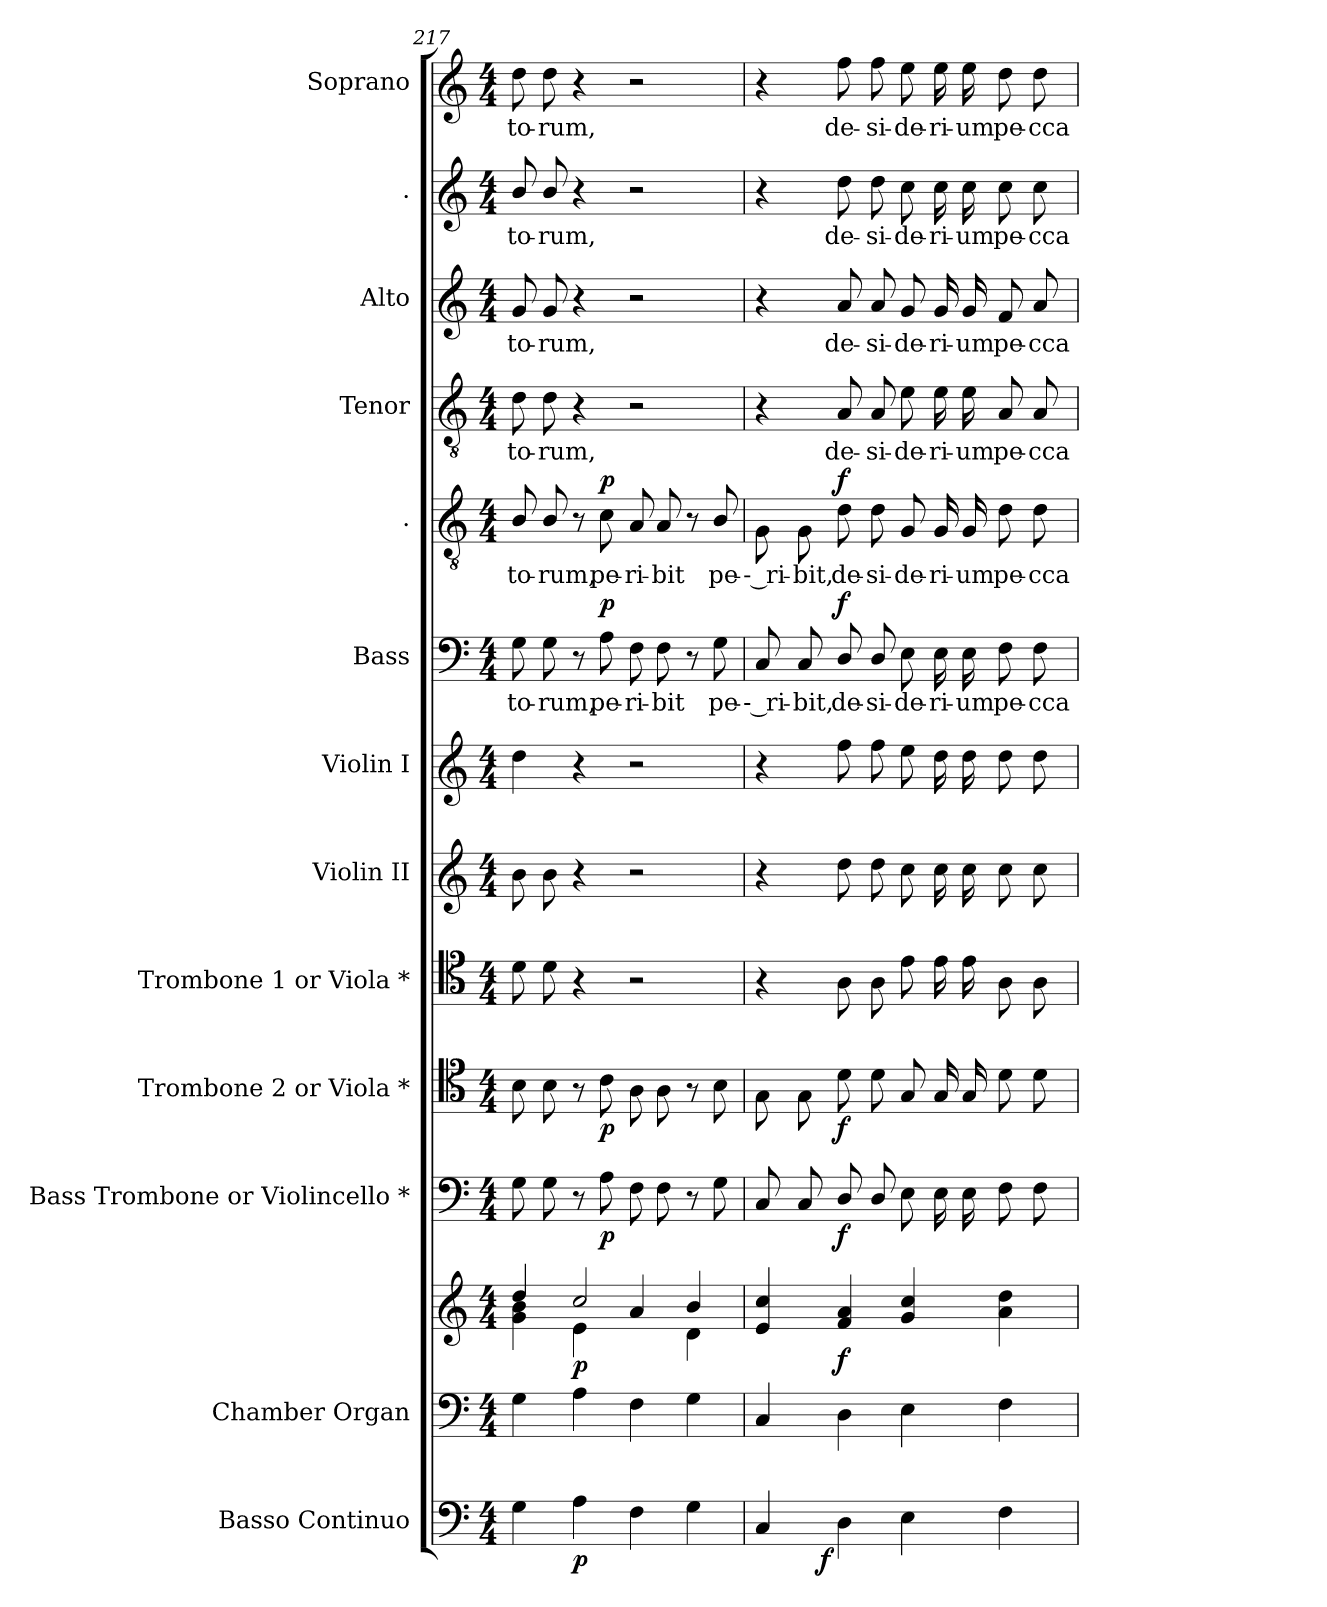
**kern	**dynam	**kern	**kern	**dynam	**kern	**dynam	**kern	**dynam	**kern	**kern	**kern	**kern	**text	**dynam	**kern	**text	**dynam	**kern	**text	**kern	**text	**kern	**text	**kern	**text
*part13	*part13	*part12	*part12	*part12	*part11	*part11	*part10	*part10	*part9	*part8	*part7	*part6	*part6	*part6	*part5	*part5	*part5	*part4	*part4	*part3	*part3	*part2	*part2	*part1	*part1
*staff14	*staff14	*staff13	*staff12	*staff12/13	*staff11	*staff11	*staff10	*staff10	*staff9	*staff8	*staff7	*staff6	*staff6	*staff6	*staff5	*staff5	*staff5	*staff4	*staff4	*staff3	*staff3	*staff2	*staff2	*staff1	*staff1
*I"Basso  Continuo	*	*I"Chamber  Organ	*	*	*I"Bass Trombone or Violincello *	*	*I"Trombone 2 or Viola *	*	*I"Trombone 1 or Viola *	*I"Violin II	*I"Violin I	*I"Bass	*	*	*I".	*	*	*I"Tenor	*	*I"Alto	*	*I".	*	*I"Soprano	*
*I'B Cont	*	*I'Org.	*	*	*I'B. Tbn.	*	*I'Tbn 2	*	*I'Tbn 1	*I'Vln. II	*I'Vln. I	*I'B.	*	*	*	*	*	*I'T,	*	*I'A.	*	*	*	*I'S.	*
*clefF4	*	*clefF4	*clefG2	*	*clefF4	*	*clefC4	*	*clefC4	*clefG2	*clefG2	*clefF4	*	*	*clefGv2	*	*	*clefGv2	*	*clefG2	*	*clefG2	*	*clefG2	*
*ITrd7c12	*	*	*	*	*	*	*	*	*	*	*	*	*	*	*ITrd7c12	*	*	*ITrd7c12	*	*	*	*	*	*	*
*k[]	*	*k[]	*k[]	*	*k[]	*	*k[]	*	*k[]	*k[]	*k[]	*k[]	*	*	*k[]	*	*	*k[]	*	*k[]	*	*k[]	*	*k[]	*
*C:	*	*C:	*C:	*	*C:	*	*C:	*	*C:	*C:	*C:	*C:	*	*	*C:	*	*	*C:	*	*C:	*	*C:	*	*C:	*
*M4/4	*	*M4/4	*M4/4	*	*M4/4	*	*M4/4	*	*M4/4	*M4/4	*M4/4	*M4/4	*	*	*M4/4	*	*	*M4/4	*	*M4/4	*	*M4/4	*	*M4/4	*
=217	=217	=217	=217	=217	=217	=217	=217	=217	=217	=217	=217	=217	=217	=217	=217	=217	=217	=217	=217	=217	=217	=217	=217	=217	=217
*	*	*	*^	*	*	*	*	*	*	*	*	*	*	*	*	*	*	*	*	*	*	*	*	*	*
!	!	!	!	!	!	!	!	!	!	!	!	!	!	!LO:LY:b:color=#000000	!	!	!	!	!	!	!	!	!	!	!	!
!	!	!	!	!	!	!	!	!	!	!	!	!	!	!	!	!	!LO:LY:b:color=#000000	!	!	!	!	!	!	!	!	!
!	!	!	!	!	!	!	!	!	!	!	!	!	!	!	!	!	!	!	!	!LO:LY:b:color=#000000	!	!	!	!	!	!
!	!	!	!	!	!	!	!	!	!	!	!	!	!	!	!	!	!	!	!	!	!	!LO:LY:b:color=#000000	!	!	!	!
!	!	!	!	!	!	!	!	!	!	!	!	!	!	!	!	!	!	!	!	!	!	!	!	!LO:LY:b:color=#000000	!	!
!	!	!	!	!	!	!	!	!	!	!	!	!	!	!	!	!	!	!	!	!	!	!	!	!	!	!LO:LY:b:color=#000000
4GGi\	.	4Gi\	4ddi/	4gi\ 4bi	.	8Gi\	.	8Bi\	.	8di\	8bi\	4ddi\	8Gi\	-to-	.	8BBi/	-to-	.	8Di\	-to-	8gi/	-to-	8bi/	-to-	8ddi\	-to-
!	!	!	!	!	!	!	!	!	!	!	!	!	!	!LO:LY:b:color=#000000	!	!	!	!	!	!	!	!	!	!	!	!
!	!	!	!	!	!	!	!	!	!	!	!	!	!	!	!	!	!LO:LY:b:color=#000000	!	!	!	!	!	!	!	!	!
!	!	!	!	!	!	!	!	!	!	!	!	!	!	!	!	!	!	!	!	!LO:LY:b:color=#000000	!	!	!	!	!	!
!	!	!	!	!	!	!	!	!	!	!	!	!	!	!	!	!	!	!	!	!	!	!LO:LY:b:color=#000000	!	!	!	!
!	!	!	!	!	!	!	!	!	!	!	!	!	!	!	!	!	!	!	!	!	!	!	!	!LO:LY:b:color=#000000	!	!
!	!	!	!	!	!	!	!	!	!	!	!	!	!	!	!	!	!	!	!	!	!	!	!	!	!	!LO:LY:b:color=#000000
.	.	.	.	.	.	8Gi\	.	8Bi\	.	8di\	8bi\	.	8Gi\	-rum,	.	8BBi/	-rum,	.	8Di\	-rum,	8gi/	-rum,	8bi/	-rum,	8ddi\	-rum,
4AAi\	p	4Ai\	2cci/	4ei\	p	8r	.	8r	.	4r	4r	4r	8r	.	.	8r	.	.	4r	.	4r	.	4r	.	4r	.
!	!	!	!	!	!	!	!	!	!	!	!	!	!	!LO:LY:b:color=#000000	!	!	!	!	!	!	!	!	!	!	!	!
!	!	!	!	!	!	!	!	!	!	!	!	!	!	!	!	!	!LO:LY:b:color=#000000	!	!	!	!	!	!	!	!	!
.	.	.	.	.	.	8Ai\	p	8ci\	p	.	.	.	8Ai\	pe-	p	8Ci\	pe-	p	.	.	.	.	.	.	.	.
!	!	!	!	!	!	!	!	!	!	!	!	!	!	!LO:LY:b:color=#000000	!	!	!	!	!	!	!	!	!	!	!	!
!	!	!	!	!	!	!	!	!	!	!	!	!	!	!	!	!	!LO:LY:b:color=#000000	!	!	!	!	!	!	!	!	!
4FFi\	.	4Fi\	.	4ai/	.	8Fi\	.	8Ai\	.	2r	2r	2r	8Fi\	-ri-	.	8AAi/	-ri-	.	2r	.	2r	.	2r	.	2r	.
!	!	!	!	!	!	!	!	!	!	!	!	!	!	!LO:LY:b:color=#000000	!	!	!	!	!	!	!	!	!	!	!	!
!	!	!	!	!	!	!	!	!	!	!	!	!	!	!	!	!	!LO:LY:b:color=#000000	!	!	!	!	!	!	!	!	!
.	.	.	.	.	.	8Fi\	.	8Ai\	.	.	.	.	8Fi\	-bit	.	8AAi/	-bit	.	.	.	.	.	.	.	.	.
4GGi\	.	4Gi\	4bi/	4di\	.	8r	.	8r	.	.	.	.	8r	.	.	8r	.	.	.	.	.	.	.	.	.	.
!	!	!	!	!	!	!	!	!	!	!	!	!	!	!LO:LY:b:color=#000000	!	!	!	!	!	!	!	!	!	!	!	!
!	!	!	!	!	!	!	!	!	!	!	!	!	!	!	!	!	!LO:LY:b:color=#000000	!	!	!	!	!	!	!	!	!
.	.	.	.	.	.	8Gi\	.	8Bi\	.	.	.	.	8Gi\	pe-	.	8BBi/	pe-	.	.	.	.	.	.	.	.	.
*	*	*	*v	*v	*	*	*	*	*	*	*	*	*	*	*	*	*	*	*	*	*	*	*	*	*	*
!!LO:PB:g=z
=218	=218	=218	=218	=218	=218	=218	=218	=218	=218	=218	=218	=218	=218	=218	=218	=218	=218	=218	=218	=218	=218	=218	=218	=218	=218
!	!	!	!	!	!	!	!	!	!	!	!	!	!LO:LY:b:color=#000000	!	!	!	!	!	!	!	!	!	!	!	!
!	!	!	!	!	!	!	!	!	!	!	!	!	!	!	!	!LO:LY:b:color=#000000	!	!	!	!	!	!	!	!	!
*^	*	*	*	*	*	*	*	*	*	*	*	*	*	*	*	*	*	*	*	*	*	*	*	*	*
4CCi/	8ryy	.	4Ci/	4ei/ 4cci	.	8Ci/	.	8Gi\	.	4r	4r	4r	8Ci/	-- ri-	.	8GGi\	-- ri-	.	4r	.	4r	.	4r	.	4r	.
!	!	!	!	!	!	!	!	!	!	!	!	!	!	!LO:LY:b:color=#000000	!	!	!	!	!	!	!	!	!	!	!	!
!	!	!	!	!	!	!	!	!	!	!	!	!	!	!	!	!	!LO:LY:b:color=#000000	!	!	!	!	!	!	!	!	!
.	16ryy	.	.	.	.	8Ci/	.	8Gi\	.	.	.	.	8Ci/	-bit,	.	8GGi\	-bit,	.	.	.	.	.	.	.	.	.
.	256..ryy	.	.	.	.	.	.	.	.	.	.	.	.	.	.	.	.	.	.	.	.	.	.	.	.	.
.	2ryy	f	.	.	.	.	.	.	.	.	.	.	.	.	.	.	.	.	.	.	.	.	.	.	.	.
!	!	!	!	!	!	!	!	!	!	!	!	!	!	!LO:LY:b:color=#000000	!	!	!	!	!	!	!	!	!	!	!	!
!	!	!	!	!	!	!	!	!	!	!	!	!	!	!	!	!	!LO:LY:b:color=#000000	!	!	!	!	!	!	!	!	!
!	!	!	!	!	!	!	!	!	!	!	!	!	!	!	!	!	!	!	!	!LO:LY:b:color=#000000	!	!	!	!	!	!
!	!	!	!	!	!	!	!	!	!	!	!	!	!	!	!	!	!	!	!	!	!	!LO:LY:b:color=#000000	!	!	!	!
!	!	!	!	!	!	!	!	!	!	!	!	!	!	!	!	!	!	!	!	!	!	!	!	!LO:LY:b:color=#000000	!	!
!	!	!	!	!	!	!	!	!	!	!	!	!	!	!	!	!	!	!	!	!	!	!	!	!	!	!LO:LY:b:color=#000000
4DDi\	.	.	4Di\	4fi/ 4ai	f	8Di/	f	8di\	f	8Ai\	8ddi\	8ffi\	8Di/	de-	f	8Di\	de-	f	8AAi/	de-	8ai/	de-	8ddi\	de-	8ffi\	de-
!	!	!	!	!	!	!	!	!	!	!	!	!	!	!LO:LY:b:color=#000000	!	!	!	!	!	!	!	!	!	!	!	!
!	!	!	!	!	!	!	!	!	!	!	!	!	!	!	!	!	!LO:LY:b:color=#000000	!	!	!	!	!	!	!	!	!
!	!	!	!	!	!	!	!	!	!	!	!	!	!	!	!	!	!	!	!	!LO:LY:b:color=#000000	!	!	!	!	!	!
!	!	!	!	!	!	!	!	!	!	!	!	!	!	!	!	!	!	!	!	!	!	!LO:LY:b:color=#000000	!	!	!	!
!	!	!	!	!	!	!	!	!	!	!	!	!	!	!	!	!	!	!	!	!	!	!	!	!LO:LY:b:color=#000000	!	!
!	!	!	!	!	!	!	!	!	!	!	!	!	!	!	!	!	!	!	!	!	!	!	!	!	!	!LO:LY:b:color=#000000
.	.	.	.	.	.	8Di/	.	8di\	.	8Ai\	8ddi\	8ffi\	8Di/	-si-	.	8Di\	-si-	.	8AAi/	-si-	8ai/	-si-	8ddi\	-si-	8ffi\	-si-
!	!	!	!	!	!	!	!	!	!	!	!	!	!	!LO:LY:b:color=#000000	!	!	!	!	!	!	!	!	!	!	!	!
!	!	!	!	!	!	!	!	!	!	!	!	!	!	!	!	!	!LO:LY:b:color=#000000	!	!	!	!	!	!	!	!	!
!	!	!	!	!	!	!	!	!	!	!	!	!	!	!	!	!	!	!	!	!LO:LY:b:color=#000000	!	!	!	!	!	!
!	!	!	!	!	!	!	!	!	!	!	!	!	!	!	!	!	!	!	!	!	!	!LO:LY:b:color=#000000	!	!	!	!
!	!	!	!	!	!	!	!	!	!	!	!	!	!	!	!	!	!	!	!	!	!	!	!	!LO:LY:b:color=#000000	!	!
!	!	!	!	!	!	!	!	!	!	!	!	!	!	!	!	!	!	!	!	!	!	!	!	!	!	!LO:LY:b:color=#000000
4EEi\	.	.	4Ei\	4gi/ 4cci	.	8Ei\	.	8Gi/	.	8ei\	8cci\	8eei\	8Ei\	-de-	.	8GGi/	-de-	.	8Ei\	-de-	8gi/	-de-	8cci\	-de-	8eei\	-de-
!	!	!	!	!	!	!	!	!	!	!	!	!	!	!LO:LY:b:color=#000000	!	!	!	!	!	!	!	!	!	!	!	!
!	!	!	!	!	!	!	!	!	!	!	!	!	!	!	!	!	!LO:LY:b:color=#000000	!	!	!	!	!	!	!	!	!
!	!	!	!	!	!	!	!	!	!	!	!	!	!	!	!	!	!	!	!	!LO:LY:b:color=#000000	!	!	!	!	!	!
!	!	!	!	!	!	!	!	!	!	!	!	!	!	!	!	!	!	!	!	!	!	!LO:LY:b:color=#000000	!	!	!	!
!	!	!	!	!	!	!	!	!	!	!	!	!	!	!	!	!	!	!	!	!	!	!	!	!LO:LY:b:color=#000000	!	!
!	!	!	!	!	!	!	!	!	!	!	!	!	!	!	!	!	!	!	!	!	!	!	!	!	!	!LO:LY:b:color=#000000
.	.	.	.	.	.	16Ei\	.	16Gi/	.	16ei\	16cci\	16ddi\	16Ei\	-ri-	.	16GGi/	-ri-	.	16Ei\	-ri-	16gi/	-ri-	16cci\	-ri-	16eei\	-ri-
!	!	!	!	!	!	!	!	!	!	!	!	!	!	!LO:LY:b:color=#000000	!	!	!	!	!	!	!	!	!	!	!	!
!	!	!	!	!	!	!	!	!	!	!	!	!	!	!	!	!	!LO:LY:b:color=#000000	!	!	!	!	!	!	!	!	!
!	!	!	!	!	!	!	!	!	!	!	!	!	!	!	!	!	!	!	!	!LO:LY:b:color=#000000	!	!	!	!	!	!
!	!	!	!	!	!	!	!	!	!	!	!	!	!	!	!	!	!	!	!	!	!	!LO:LY:b:color=#000000	!	!	!	!
!	!	!	!	!	!	!	!	!	!	!	!	!	!	!	!	!	!	!	!	!	!	!	!	!LO:LY:b:color=#000000	!	!
!	!	!	!	!	!	!	!	!	!	!	!	!	!	!	!	!	!	!	!	!	!	!	!	!	!	!LO:LY:b:color=#000000
.	.	.	.	.	.	16Ei\	.	16Gi/	.	16ei\	16cci\	16ddi\	16Ei\	-um	.	16GGi/	-um	.	16Ei\	-um	16gi/	-um	16cci\	-um	16eei\	-um
.	4ryy	.	.	.	.	.	.	.	.	.	.	.	.	.	.	.	.	.	.	.	.	.	.	.	.	.
!	!	!	!	!	!	!	!	!	!	!	!	!	!	!LO:LY:b:color=#000000	!	!	!	!	!	!	!	!	!	!	!	!
!	!	!	!	!	!	!	!	!	!	!	!	!	!	!	!	!	!LO:LY:b:color=#000000	!	!	!	!	!	!	!	!	!
!	!	!	!	!	!	!	!	!	!	!	!	!	!	!	!	!	!	!	!	!LO:LY:b:color=#000000	!	!	!	!	!	!
!	!	!	!	!	!	!	!	!	!	!	!	!	!	!	!	!	!	!	!	!	!	!LO:LY:b:color=#000000	!	!	!	!
!	!	!	!	!	!	!	!	!	!	!	!	!	!	!	!	!	!	!	!	!	!	!	!	!LO:LY:b:color=#000000	!	!
!	!	!	!	!	!	!	!	!	!	!	!	!	!	!	!	!	!	!	!	!	!	!	!	!	!	!LO:LY:b:color=#000000
4FFi\	.	.	4Fi\	4ai\ 4ddi	.	8Fi\	.	8di\	.	8Ai\	8cci\	8ddi\	8Fi\	pe-	.	8Di\	pe-	.	8AAi/	pe-	8fi/	pe-	8cci\	pe-	8ddi\	pe-
!	!	!	!	!	!	!	!	!	!	!	!	!	!	!LO:LY:b:color=#000000	!	!	!	!	!	!	!	!	!	!	!	!
!	!	!	!	!	!	!	!	!	!	!	!	!	!	!	!	!	!LO:LY:b:color=#000000	!	!	!	!	!	!	!	!	!
!	!	!	!	!	!	!	!	!	!	!	!	!	!	!	!	!	!	!	!	!LO:LY:b:color=#000000	!	!	!	!	!	!
!	!	!	!	!	!	!	!	!	!	!	!	!	!	!	!	!	!	!	!	!	!	!LO:LY:b:color=#000000	!	!	!	!
!	!	!	!	!	!	!	!	!	!	!	!	!	!	!	!	!	!	!	!	!	!	!	!	!LO:LY:b:color=#000000	!	!
!	!	!	!	!	!	!	!	!	!	!	!	!	!	!	!	!	!	!	!	!	!	!	!	!	!	!LO:LY:b:color=#000000
.	.	.	.	.	.	8Fi\	.	8di\	.	8Ai\	8cci\	8ddi\	8Fi\	-cca-	.	8Di\	-cca-	.	8AAi/	-cca-	8ai/	-cca-	8cci\	-cca-	8ddi\	-cca-
.	32ryy	.	.	.	.	.	.	.	.	.	.	.	.	.	.	.	.	.	.	.	.	.	.	.	.	.
.	64ryy	.	.	.	.	.	.	.	.	.	.	.	.	.	.	.	.	.	.	.	.	.	.	.	.	.
.	128ryy	.	.	.	.	.	.	.	.	.	.	.	.	.	.	.	.	.	.	.	.	.	.	.	.	.
.	1024ryy	.	.	.	.	.	.	.	.	.	.	.	.	.	.	.	.	.	.	.	.	.	.	.	.	.
*v	*v	*	*	*	*	*	*	*	*	*	*	*	*	*	*	*	*	*	*	*	*	*	*	*	*	*
=	=	=	=	=	=	=	=	=	=	=	=	=	=	=	=	=	=	=	=	=	=	=	=	=	=
*-	*-	*-	*-	*-	*-	*-	*-	*-	*-	*-	*-	*-	*-	*-	*-	*-	*-	*-	*-	*-	*-	*-	*-	*-	*-
